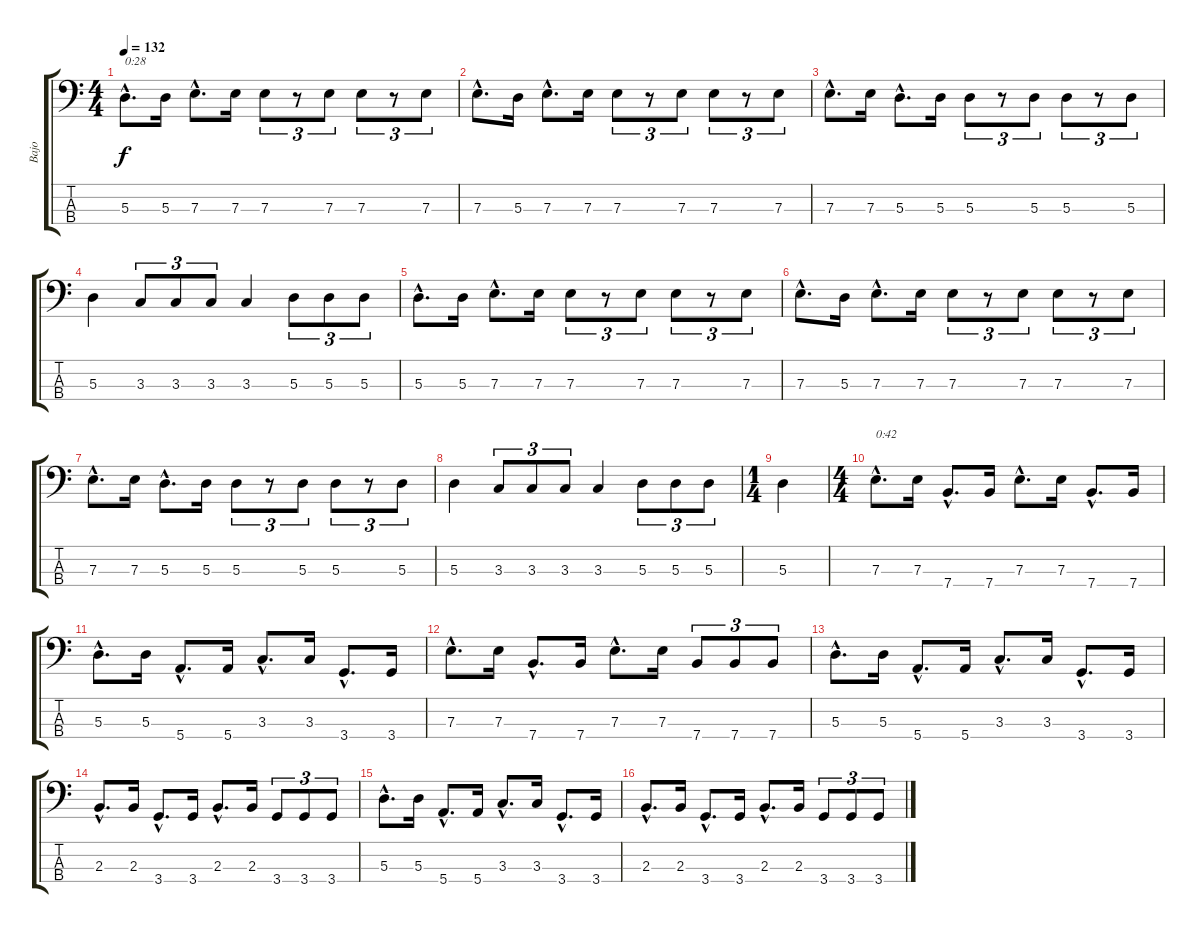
\track ("Bajo" "Bajo") {instrument electricbassfinger}
\staff {score tabs}
\tuning (G2 D2 A1 E1) {hide}
\ts (4 4)
\tempo 132
\clef f4
\ks c
5.3{hac}.8{d txt "0:28" dy f} 5.3.16 7.3{hac}.8{d} 7.3.16 7.3.8{tu (3 2)} r.8{tu (3 2)} 7.3.8{tu (3 2)} 7.3.8{tu (3 2)} r.8{tu (3 2)} 7.3.8{tu (3 2)} |
7.3{hac}.8{d} 5.3.16 7.3{hac}.8{d} 7.3.16 7.3.8{tu (3 2)} r.8{tu (3 2)} 7.3.8{tu (3 2)} 7.3.8{tu (3 2)} r.8{tu (3 2)} 7.3.8{tu (3 2)} |
7.3{hac}.8{d} 7.3.16 5.3{hac}.8{d} 5.3.16 5.3.8{tu (3 2)} r.8{tu (3 2)} 5.3.8{tu (3 2)} 5.3.8{tu (3 2)} r.8{tu (3 2)} 5.3.8{tu (3 2)} |
5.3.4 3.3.8{tu (3 2)} 3.3.8{tu (3 2)} 3.3.8{tu (3 2)} 3.3.4 5.3.8{tu (3 2)} 5.3.8{tu (3 2)} 5.3.8{tu (3 2)} |
5.3{hac}.8{d} 5.3.16 7.3{hac}.8{d} 7.3.16 7.3.8{tu (3 2)} r.8{tu (3 2)} 7.3.8{tu (3 2)} 7.3.8{tu (3 2)} r.8{tu (3 2)} 7.3.8{tu (3 2)} |
7.3{hac}.8{d} 5.3.16 7.3{hac}.8{d} 7.3.16 7.3.8{tu (3 2)} r.8{tu (3 2)} 7.3.8{tu (3 2)} 7.3.8{tu (3 2)} r.8{tu (3 2)} 7.3.8{tu (3 2)} |
7.3{hac}.8{d} 7.3.16 5.3{hac}.8{d} 5.3.16 5.3.8{tu (3 2)} r.8{tu (3 2)} 5.3.8{tu (3 2)} 5.3.8{tu (3 2)} r.8{tu (3 2)} 5.3.8{tu (3 2)} |
5.3.4 3.3.8{tu (3 2)} 3.3.8{tu (3 2)} 3.3.8{tu (3 2)} 3.3.4 5.3.8{tu (3 2)} 5.3.8{tu (3 2)} 5.3.8{tu (3 2)} |
\ts (1 4)
5.3.4 |
\ts (4 4)
7.3{hac}.8{d txt "0:42"} 7.3.16 7.4{hac}.8{d} 7.4.16 7.3{hac}.8{d} 7.3.16 7.4{hac}.8{d} 7.4.16 |
5.3{hac}.8{d} 5.3.16 5.4{hac}.8{d} 5.4.16 3.3{hac}.8{d} 3.3.16 3.4{hac}.8{d} 3.4.16 |
7.3{hac}.8{d} 7.3.16 7.4{hac}.8{d} 7.4.16 7.3{hac}.8{d} 7.3.16 7.4.8{tu (3 2)} 7.4.8{tu (3 2)} 7.4.8{tu (3 2)} |
5.3{hac}.8{d} 5.3.16 5.4{hac}.8{d} 5.4.16 3.3{hac}.8{d} 3.3.16 3.4{hac}.8{d} 3.4.16 |
2.3{hac}.8{d} 2.3.16 3.4{hac}.8{d} 3.4.16 2.3{hac}.8{d} 2.3.16 3.4.8{tu (3 2)} 3.4.8{tu (3 2)} 3.4.8{tu (3 2)} |
5.3{hac}.8{d} 5.3.16 5.4{hac}.8{d} 5.4.16 3.3{hac}.8{d} 3.3.16 3.4{hac}.8{d} 3.4.16 |
2.3{hac}.8{d} 2.3.16 3.4{hac}.8{d} 3.4.16 2.3{hac}.8{d} 2.3.16 3.4.8{tu (3 2)} 3.4.8{tu (3 2)} 3.4.8{tu (3 2)}
